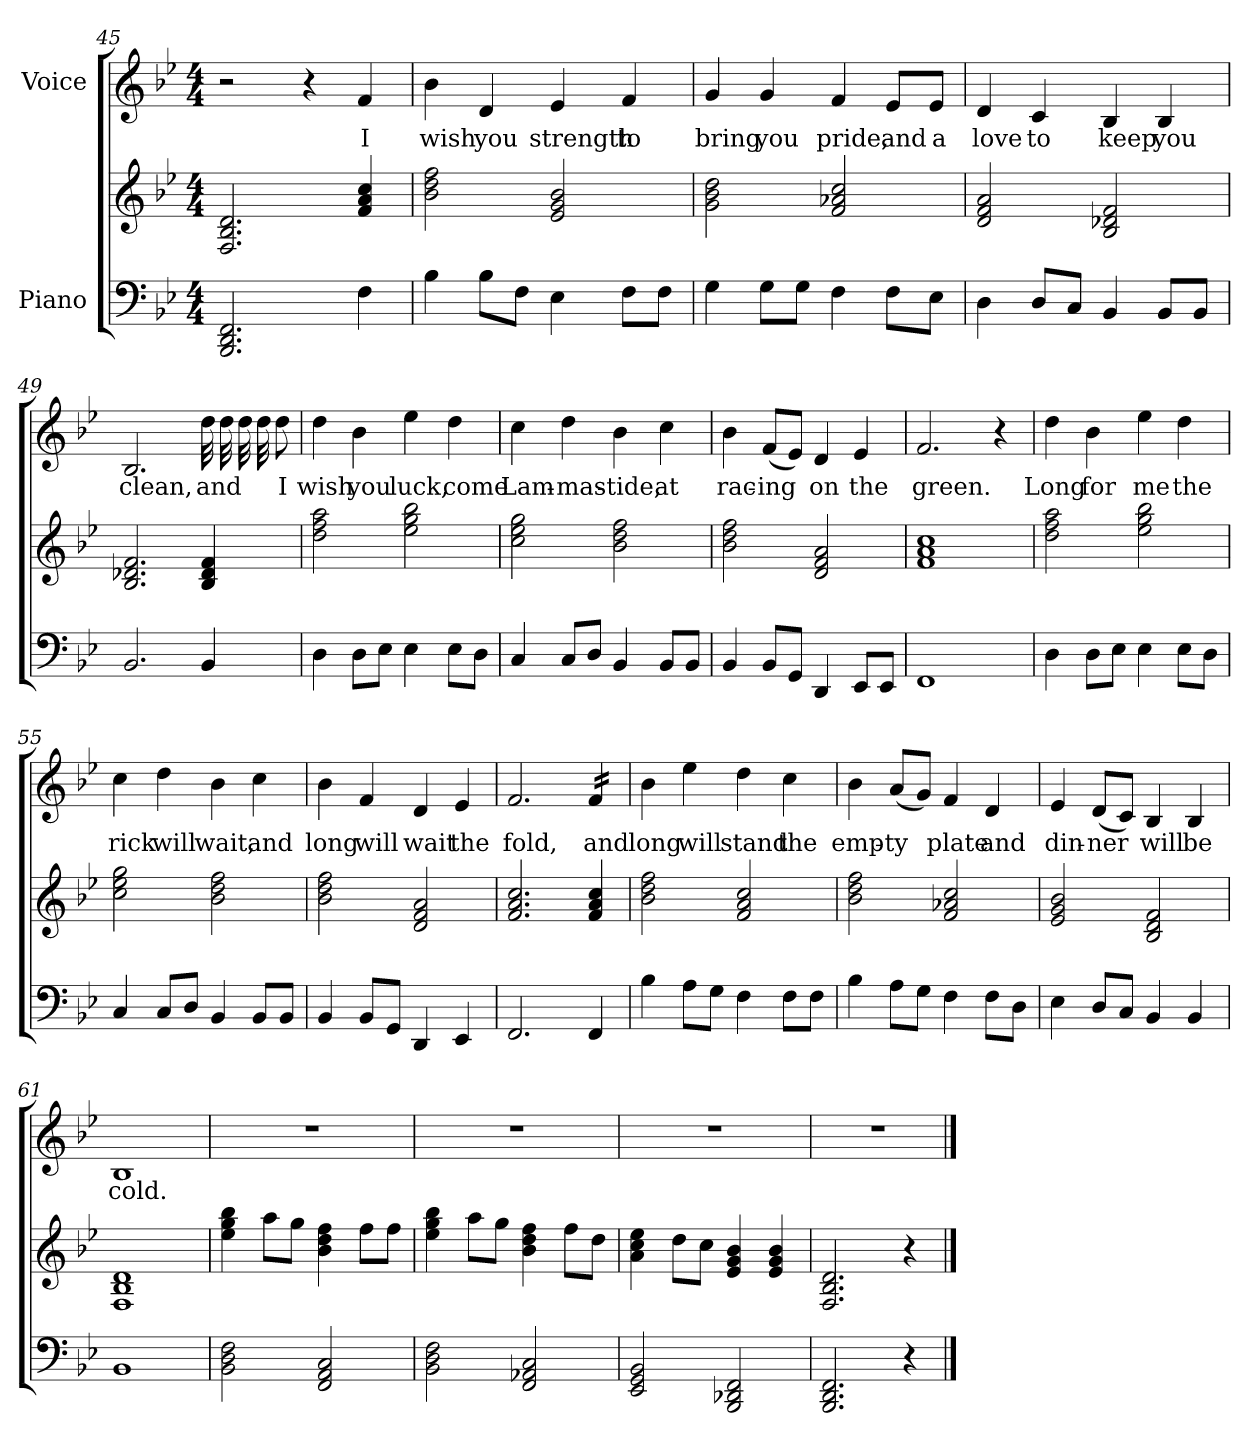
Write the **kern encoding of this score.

**kern	**kern	**kern	**text
*part2	*part2	*part1	*part1
*staff3	*staff2	*staff1	*staff1
*I"Piano	*	*I"Voice	*
*clefF4	*clefG2	*clefG2	*
*k[b-e-]	*k[b-e-]	*k[b-e-]	*
*B-:	*B-:	*B-:	*
*M4/4	*M4/4	*M4/4	*
=45	=45	=45	=45
2.BBB-/ 2.DD/ 2.FF/	2.F/ 2.B-/ 2.d/	2r	.
.	.	4r	.
!	!	!	!LO:LY:b
4F\	4f/ 4a/ 4cc/	4f/	I
=46	=46	=46	=46
!	!	!	!LO:LY:b
4B-\	2b-\ 2dd\ 2ff\	4b-\	wish
!	!	!	!LO:LY:b
8B-\L	.	4d/	you
8F\J	.	.	.
!	!	!	!LO:LY:b
4E-\	2e-/ 2g/ 2b-/	4e-/	strength
!	!	!	!LO:LY:b
8F\L	.	4f/	to
8F\J	.	.	.
=47	=47	=47	=47
!	!	!	!LO:LY:b
4G\	2g\ 2b-\ 2dd\	4g/	bring
!	!	!	!LO:LY:b
8G\L	.	4g/	you
8G\J	.	.	.
!	!	!	!LO:LY:b
4F\	2f/ 2a-X/ 2cc/	4f/	pride,
!	!	!	!LO:LY:b
8F\L	.	8e-/L	and
!	!	!	!LO:LY:b
8E-\J	.	8e-/J	a
!!LO:LB:g=z
=48	=48	=48	=48
!	!	!	!LO:LY:b
4D\	2d/ 2f/ 2a/	4d/	love
!	!	!	!LO:LY:b
8D/L	.	4c/	to
8C/J	.	.	.
!	!	!	!LO:LY:b
4BB-/	2B-/ 2d-X/ 2f/	4B-/	keep
!	!	!	!LO:LY:b
8BB-/L	.	4B-/	you
8BB-/J	.	.	.
=49	=49	=49	=49
!	!	!	!LO:LY:b
2.BB-/	2.B-/ 2.d-X/ 2.f/	2.B-/	clean,
!	!	!	!LO:LY:b
*	*	*tremolo	*
4BB-/	4B-/ 4d-/ 4f/	32dd\LLL	and
.	.	32dd\	.
.	.	32dd\	.
.	.	32dd\	.
*	*	*Xtremolo	*
!	!	!	!LO:LY:b
.	.	8dd\J	I
=50	=50	=50	=50
!	!	!	!LO:LY:b
4D\	2dd\ 2ff\ 2aa\	4dd\	wish
!	!	!	!LO:LY:b
8D\L	.	4b-\	you
8E-\J	.	.	.
!	!	!	!LO:LY:b
4E-\	2ee-\ 2gg\ 2bb-\	4ee-\	luck,
!	!	!	!LO:LY:b
8E-\L	.	4dd\	come
8D\J	.	.	.
=51	=51	=51	=51
!	!	!	!LO:LY:b
4C/	2cc\ 2ee-\ 2gg\	4cc\	Lam-
!	!	!	!LO:LY:b
8C/L	.	4dd\	-mas-
8D/J	.	.	.
!	!	!	!LO:LY:b
4BB-/	2b-\ 2dd\ 2ff\	4b-\	-tide,
!	!	!	!LO:LY:b
8BB-/L	.	4cc\	at
8BB-/J	.	.	.
!!LO:LB:g=z
=52	=52	=52	=52
!	!	!	!LO:LY:b
4BB-/	2b-\ 2dd\ 2ff\	4b-\	rac-
!	!	!	!LO:LY:b
8BB-/L	.	(<8f/L	-ing
8GG/J	.	8e-/J)	.
!	!	!	!LO:LY:b
4DD/	2d/ 2f/ 2a/	4d/	on
!	!	!	!LO:LY:b
8EE-/L	.	4e-/	the
8EE-/J	.	.	.
=53	=53	=53	=53
!	!	!	!LO:LY:b
1FF	1f 1a 1cc	2.f/	green.
.	.	4r	.
=54	=54	=54	=54
!	!	!	!LO:LY:b
4D\	2dd\ 2ff\ 2aa\	4dd\	Long
!	!	!	!LO:LY:b
8D\L	.	4b-\	for
8E-\J	.	.	.
!	!	!	!LO:LY:b
4E-\	2ee-\ 2gg\ 2bb-\	4ee-\	me
!	!	!	!LO:LY:b
8E-\L	.	4dd\	the
8D\J	.	.	.
=55	=55	=55	=55
!	!	!	!LO:LY:b
4C/	2cc\ 2ee-\ 2gg\	4cc\	rick
!	!	!	!LO:LY:b
8C/L	.	4dd\	will
8D/J	.	.	.
!	!	!	!LO:LY:b
4BB-/	2b-\ 2dd\ 2ff\	4b-\	wait,
!	!	!	!LO:LY:b
8BB-/L	.	4cc\	and
8BB-/J	.	.	.
=56	=56	=56	=56
!	!	!	!LO:LY:b
4BB-/	2b-\ 2dd\ 2ff\	4b-\	long
!	!	!	!LO:LY:b
8BB-/L	.	4f/	will
8GG/J	.	.	.
!	!	!	!LO:LY:b
4DD/	2d/ 2f/ 2a/	4d/	wait
!	!	!	!LO:LY:b
4EE-/	.	4e-/	the
!!LO:PB:g=z
=57	=57	=57	=57
!	!	!	!LO:LY:b
2.FF/	2.f/ 2.a/ 2.cc/	2.f/	fold,
!	!	!	!LO:LY:b
*	*	*tremolo	*
4FF/	4f/ 4a/ 4cc/	16f/LL	and
.	.	16f/	.
.	.	16f/	.
.	.	16f/JJ	.
*	*	*Xtremolo	*
=58	=58	=58	=58
!	!	!	!LO:LY:b
4B-\	2b-\ 2dd\ 2ff\	4b-\	long
!	!	!	!LO:LY:b
8A\L	.	4ee-\	will
8G\J	.	.	.
!	!	!	!LO:LY:b
4F\	2f/ 2a/ 2cc/	4dd\	stand
!	!	!	!LO:LY:b
8F\L	.	4cc\	the
8F\J	.	.	.
=59	=59	=59	=59
!	!	!	!LO:LY:b
4B-\	2b-\ 2dd\ 2ff\	4b-\	emp-
!	!	!	!LO:LY:b
8A\L	.	(<8a/L	-ty
8G\J	.	8g/J)	.
!	!	!	!LO:LY:b
4F\	2f/ 2a-X/ 2cc/	4f/	plate
!	!	!	!LO:LY:b
8F\L	.	4d/	and
8D\J	.	.	.
=60	=60	=60	=60
!	!	!	!LO:LY:b
4E-\	2e-/ 2g/ 2b-/	4e-/	din-
!	!	!	!LO:LY:b
8D/L	.	(<8d/L	-ner
8C/J	.	8c/J)	.
!	!	!	!LO:LY:b
4BB-/	2B-/ 2d/ 2f/	4B-/	will
!	!	!	!LO:LY:b
4BB-/	.	4B-/	be
=61	=61	=61	=61
!	!	!	!LO:LY:b
1BB-	1F 1B- 1d	1B-	cold.
!!LO:LB:g=z
=62	=62	=62	=62
2BB-\ 2D\ 2F\	4ee-\ 4gg\ 4bb-\	1r	.
.	8aa\L	.	.
.	8gg\J	.	.
2FF/ 2AA/ 2C/	4b-\ 4dd\ 4ff\	.	.
.	8ff\L	.	.
.	8ff\J	.	.
=63	=63	=63	=63
2BB-\ 2D\ 2F\	4ee-\ 4gg\ 4bb-\	1r	.
.	8aa\L	.	.
.	8gg\J	.	.
2FF/ 2AA-X/ 2C/	4b-\ 4dd\ 4ff\	.	.
.	8ff\L	.	.
.	8dd\J	.	.
=64	=64	=64	=64
2EE-/ 2GG/ 2BB-/	4a\ 4cc\ 4ee-\	1r	.
.	8dd\L	.	.
.	8cc\J	.	.
2BBB-/ 2DD-X/ 2FF/	4e-/ 4g/ 4b-/	.	.
.	4e-/ 4g/ 4b-/	.	.
=65	=65	=65	=65
2.BBB-/ 2.DD/ 2.FF/	2.F/ 2.B-/ 2.d/	1r	.
4r	4r	.	.
==	==	==	==
*-	*-	*-	*-
